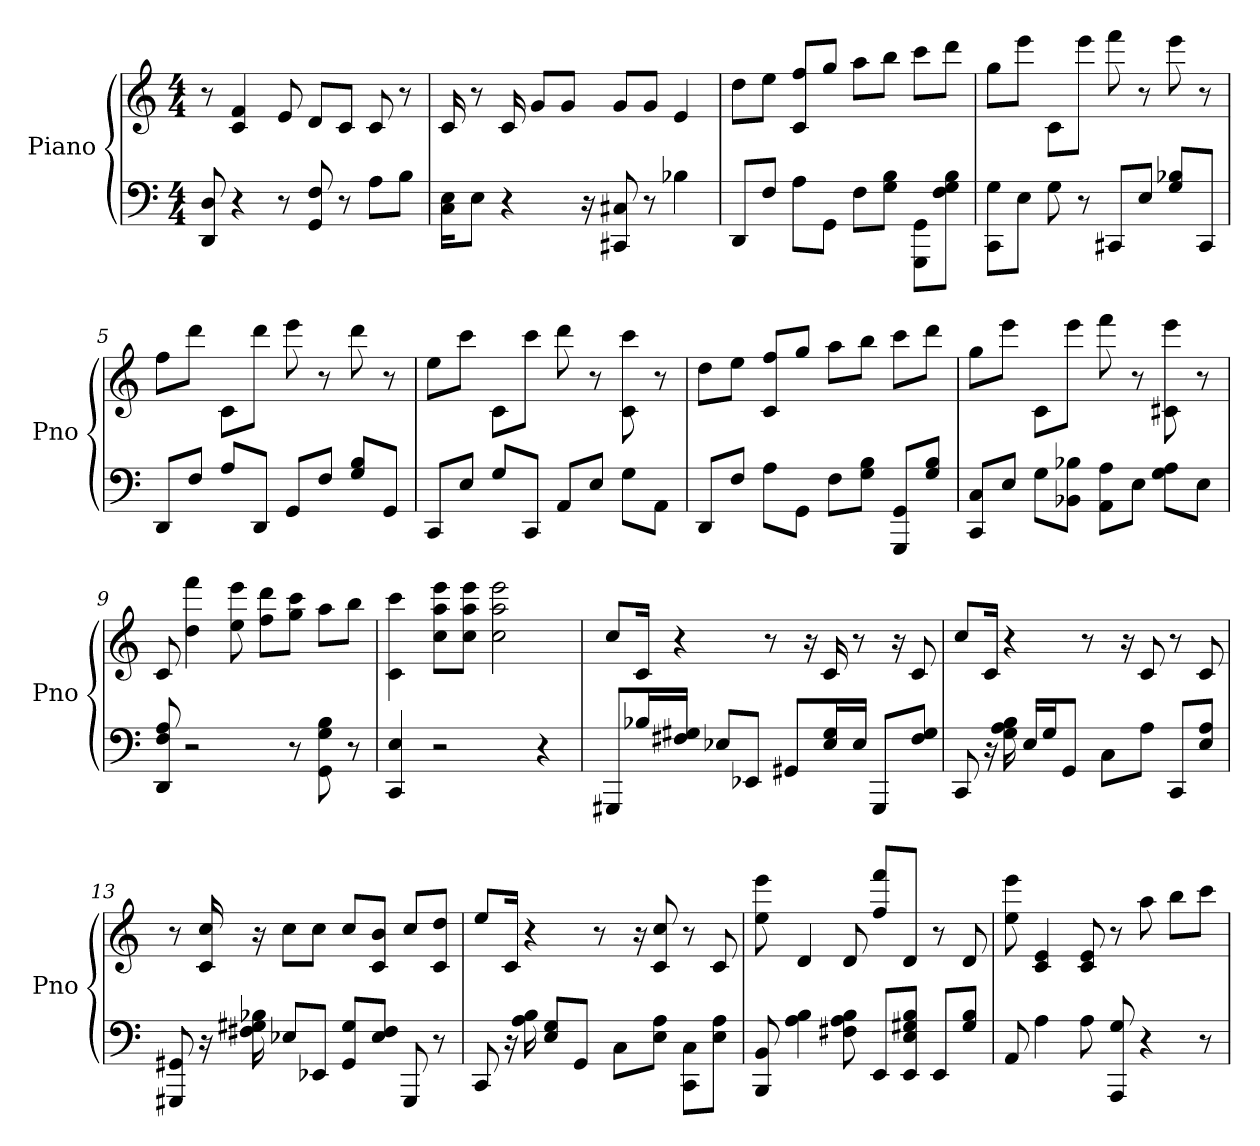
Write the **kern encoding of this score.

**kern	**kern
*part1	*part1
*staff2	*staff1
*I"Piano	*
*I'Pno	*
*clefF4	*clefG2
*k[]	*k[]
*C:	*C:
*M4/4	*M4/4
*MM113	*MM113
=1	=1
8D 8DD	8r
4r	4f 4c
8r	8e
8F 8GG	8d/L
8r	8c/J
8A\L	8c
8B\J	8r
=2	=2
16C\ 16E\KL	16c
8E\J	8r
4r	16c
.	8g/L
.	8g/J
16r	.
8C# 8CC#	8g/L
8r	8g/J
4B-	4e
=3	=3
8DD/L	8dd\L
8F/J	8ee\J
8A\L	8c/ 8ff/L
8GG\J	8gg/J
8F\L	8aa\L
8B\ 8G\J	8bb\J
8GG\ 8GGG\L	8ccc\L
8F\ 8G\ 8B\J	8ddd\J
=4	=4
8G\ 8CC\L	8gg\L
8E\J	8eee\J
8G	8c\L
8r	8eee\J
8CC#/L	8fff
8E/J	8r
8G/ 8B-/L	8eee
8CC#/J	8r
=5	=5
8DD/L	8ff\L
8F/J	8ddd\J
8A/L	8c\L
8DD/J	8ddd\J
8GG/L	8eee
8F/J	8r
8G/ 8B/L	8ddd
8GG/J	8r
=6	=6
8CC/L	8ee\L
8E/J	8ccc\J
8G/L	8c\L
8CC/J	8ccc\J
8AA/L	8ddd
8E/J	8r
8G\L	8ccc 8c
8AA\J	8r
=7	=7
8DD/L	8dd\L
8F/J	8ee\J
8A\L	8c/ 8ff/L
8GG\J	8gg/J
8F\L	8aa\L
8B\ 8G\J	8bb\J
8GGG/ 8GG/L	8ccc\L
8G/ 8B/J	8ddd\J
=8	=8
8CC/ 8C/L	8gg\L
8E/J	8eee\J
8G\L	8c\L
8B-\ 8BB-\J	8eee\J
8A\ 8AA\L	8fff
8E\J	8r
8A\ 8G\L	8c# 8eee
8E\J	8r
=9	=9
8DD 8A 8F	8c
2r	4dd 4fff
.	8ee 8eee
.	8ddd\ 8ff\L
8r	8gg\ 8ccc\J
8G 8B 8GG	8aa\L
8r	8bb\J
=10	=10
4CC 4E	4c 4ccc
2r	8aa\ 8eee\ 8cc\L
.	8aa\ 8eee\ 8cc\J
.	2cc 2aa 2eee
4r	.
=11	=11
8GGG#/L	8cc/L
16B-/L	16c/Jk
16G#/ 16F#/JJ	4r
8E-/L	.
8EE-/J	.
.	8r
8GG#/L	.
.	16r
16G#/ 16E-/L	16c
16E-/JJ	8r
8GGG#/L	.
.	16r
8G#/ 8F#/J	8c
=12	=12
8CC	8cc/L
16r	16c/Jk
16B 16A 16G	4r
16E/LL	.
16G/J	.
8GG/J	.
.	8r
8C\L	.
.	16r
8A\J	8c
8CC/L	8r
8E/ 8A/J	8c
=13	=13
8GG# 8GGG#	8r
16r	16cc 16c
16B- 16G# 16F#	16r
8E-/L	8cc\L
8EE-/J	8cc\J
8GG#/ 8G#/L	8cc/L
8F#/ 8E-/J	8b/ 8c/J
8GGG#	8cc/L
8r	8dd/ 8c/J
=14	=14
8CC	8ee/L
16r	16c/Jk
16B 16A	4r
8E/ 8G/L	.
8GG/J	.
.	8r
8C\L	.
.	16r
8E\ 8A\J	8cc 8c
8C\ 8CC\L	8r
8E\ 8A\J	8c
=15	=15
8BBB 8BB	8ee 8eee
4B 4A	4d
8A 8B 8F#	8d
8EE/L	8ff/ 8fff/L
8B/ 8EE/ 8E/ 8G#/J	8d/J
8EE/L	8r
8G#/ 8B/J	8d
=16	=16
8AA	8ee 8eee
4A	4e 4c
8A	8e 8c
8AAA 8G	8r
4r	8aa
.	8bb\L
8r	8ccc\J
=	=
*-	*-
